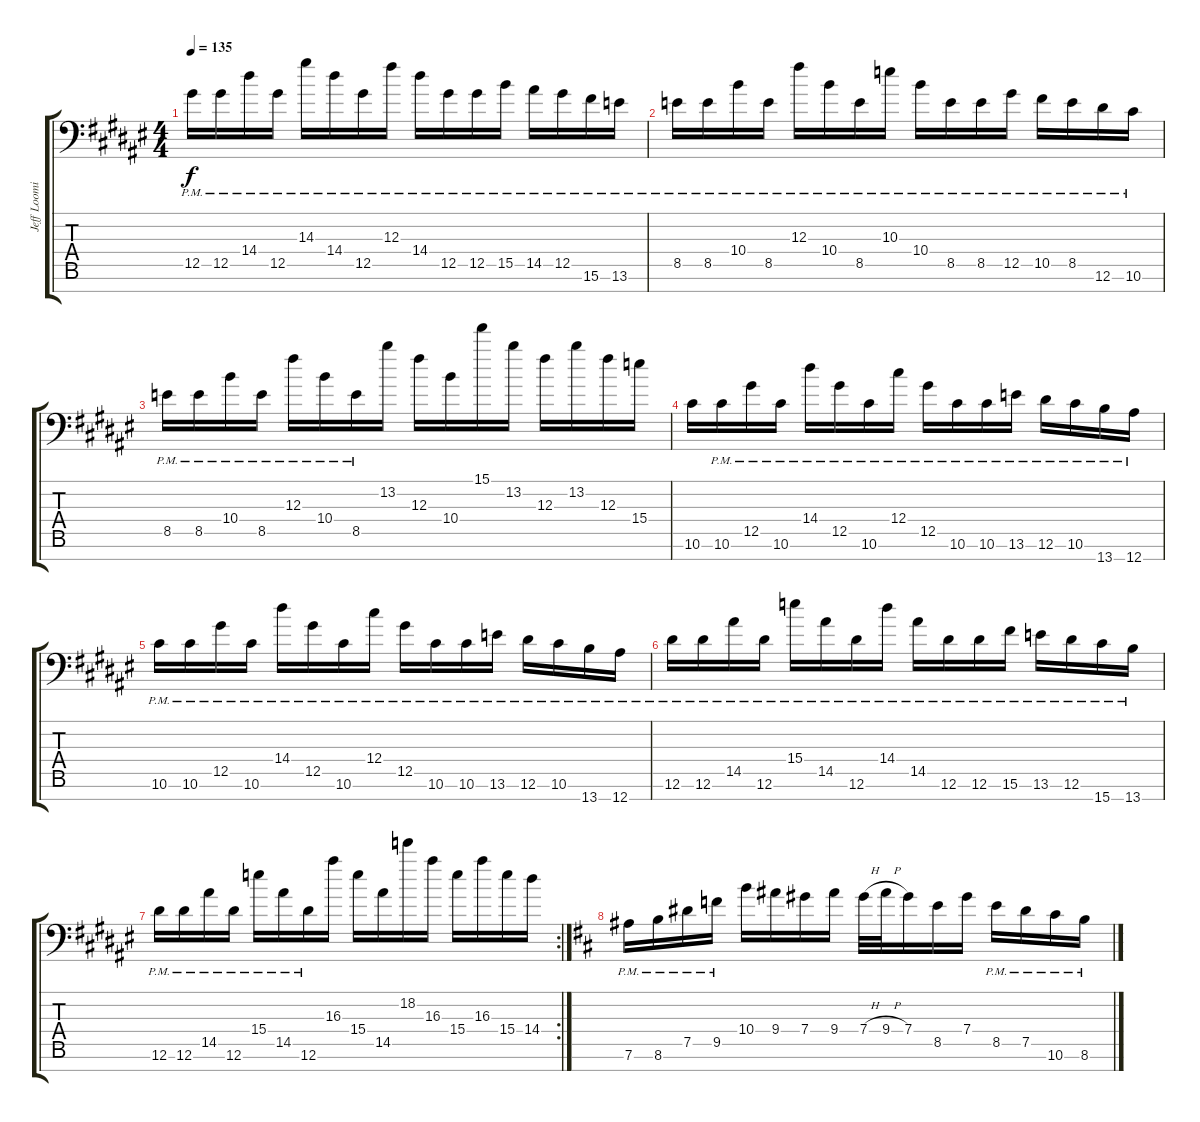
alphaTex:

\track ("Jeff Loomis" "Jeff Loomi") {instrument distortionguitar}
\staff {score tabs}
\tuning (Eb4 Bb3 Gb3 Db3 Ab2 Eb2 Bb1) {hide}
\ts (4 4)
\tempo 135
\clef f4
\ks f#
12.5{pm}.16{dy f} 12.5{pm}.16 14.4{pm}.16 12.5{pm}.16 14.3{pm}.16 14.4{pm}.16 12.5{pm}.16 12.3{pm}.16 14.4{pm}.16 12.5{pm}.16 12.5{pm}.16 15.5{pm}.16 14.5{pm}.16 12.5{pm}.16 15.6{pm}.16 13.6{pm}.16 |
8.5{pm}.16 8.5{pm}.16 10.4{pm}.16 8.5{pm}.16 12.3{pm}.16 10.4{pm}.16 8.5{pm}.16 10.3{pm}.16 10.4{pm}.16 8.5{pm}.16 8.5{pm}.16 12.5{pm}.16 10.5{pm}.16 8.5{pm}.16 12.6{pm}.16 10.6{pm}.16 |
8.5{pm}.16 8.5{pm}.16 10.4{pm}.16 8.5{pm}.16 12.3{pm}.16 10.4{pm}.16 8.5{pm}.16 13.2.16 12.3.16 10.4.16 15.1.16 13.2.16 12.3.16 13.2.16 12.3.16 15.4.16 |
10.6.16 10.6{pm}.16 12.5{pm}.16 10.6{pm}.16 14.4{pm}.16 12.5{pm}.16 10.6{pm}.16 12.4{pm}.16 12.5{pm}.16 10.6{pm}.16 10.6{pm}.16 13.6{pm}.16 12.6{pm}.16 10.6{pm}.16 13.7{pm}.16 12.7{pm}.16 |
10.6{pm}.16 10.6{pm}.16 12.5{pm}.16 10.6{pm}.16 14.4{pm}.16 12.5{pm}.16 10.6{pm}.16 12.4{pm}.16 12.5{pm}.16 10.6{pm}.16 10.6{pm}.16 13.6{pm}.16 12.6{pm}.16 10.6{pm}.16 13.7{pm}.16 12.7{pm}.16 |
12.6{pm}.16 12.6{pm}.16 14.5{pm}.16 12.6{pm}.16 15.4{pm}.16 14.5{pm}.16 12.6{pm}.16 14.4{pm}.16 14.5{pm}.16 12.6{pm}.16 12.6{pm}.16 15.6{pm}.16 13.6{pm}.16 12.6{pm}.16 15.7{pm}.16 13.7{pm}.16 |
\rc 2
12.6{pm}.16 12.6{pm}.16 14.5{pm}.16 12.6{pm}.16 15.4{pm}.16 14.5{pm}.16 12.6{pm}.16 16.3.16 15.4.16 14.5.16 18.2.16 16.3.16 15.4.16 16.3.16 15.4.16 14.4.16 |
\ks d
7.6{pm}.16 8.6{pm}.16 7.5{pm}.16 9.5{pm}.16 10.4.16 9.4.16 7.4.16 9.4.16 7.4{h}.32 9.4{h}.32 7.4.16 8.5.16 7.4.16 8.5{pm}.16 7.5{pm}.16 10.6{pm}.16 8.6{pm}.16
